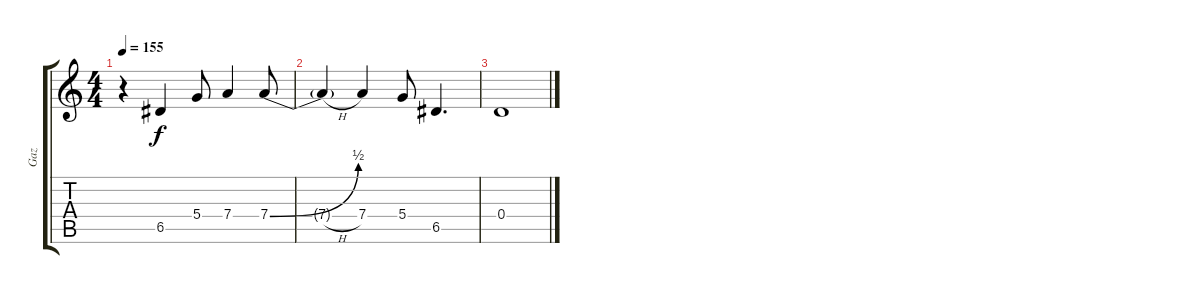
\track ("Gaz" "Gaz") {instrument distortionguitar}
\staff {score tabs}
\tuning (E4 B3 G3 D3 A2 E2) {hide}
\ts (4 4)
\tempo 155
\clef g2
\ks c
r.4{dy f} 6.5.4 5.4.8 7.4.4 7.4{be (bend 0 0 60 2)}.8 |
7.4{h t}.4 7.4.4 5.4.8 6.5.4{d} |
0.4.1
